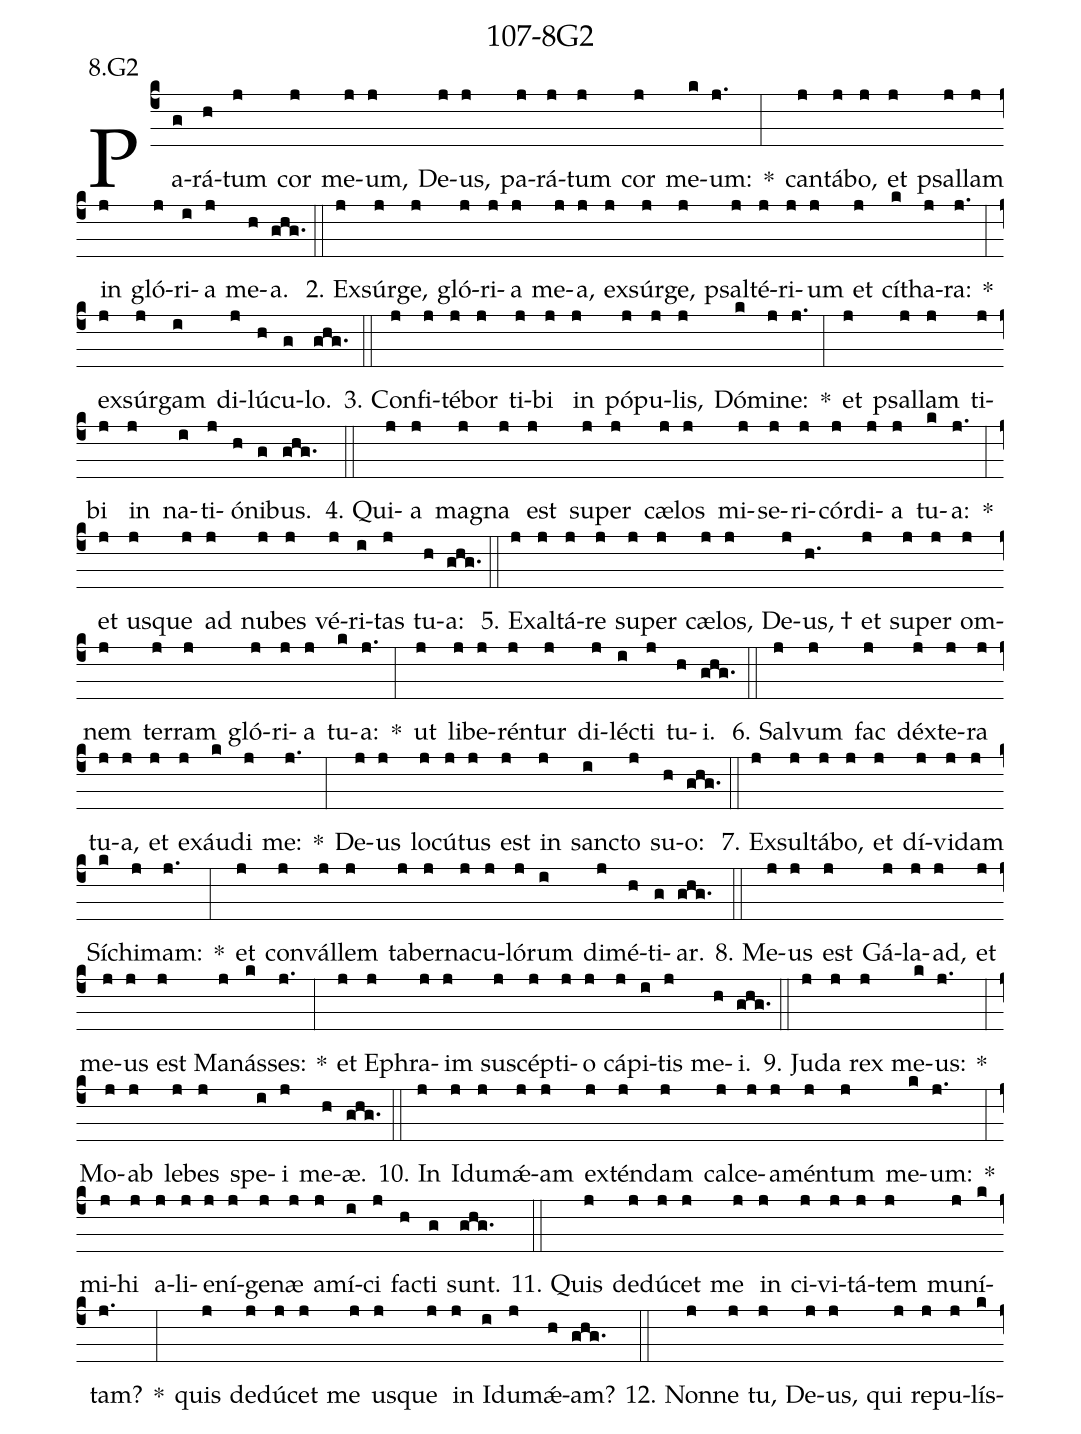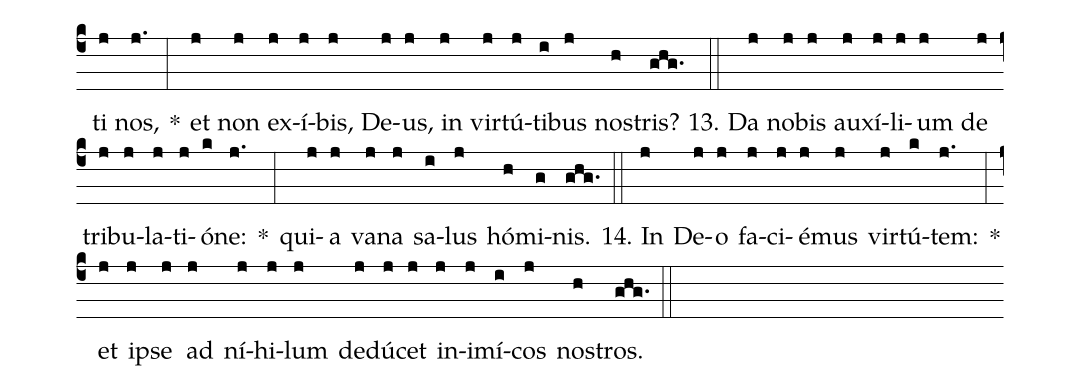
name: 107-8G2;
annotation: 8.G2;
%%
(c4)Pa(g)rá(h)tum(j) cor(j) me(j)um,(j) De(j)us,(j) pa(j)rá(j)tum(j) cor(j) me(k)um:(j.) *(:) can(j)tá(j)bo,(j) et(j) psal(j)lam(j) in(j) gló(j)ri(i)a(j) me(h)a.(ghg.) (::)
2. Ex(j)súr(j)ge,(j) gló(j)ri(j)a(j) me(j)a,(j) ex(j)súr(j)ge,(j) psal(j)té(j)ri(j)um(j) et(j) cí(k)tha(j)ra:(j.) *(:) ex(j)súr(j)gam(i) di(j)lú(h)cu(g)lo.(ghg.) (::)
3. Con(j)fi(j)té(j)bor(j) ti(j)bi(j) in(j) pó(j)pu(j)lis,(j) Dó(k)mi(j)ne:(j.) *(:) et(j) psal(j)lam(j) ti(j)bi(j) in(j) na(i)ti(j)ó(h)ni(g)bus.(ghg.) (::)
4. Qui(j)a(j) ma(j)gna(j) est(j) su(j)per(j) cæ(j)los(j) mi(j)se(j)ri(j)cór(j)di(j)a(j) tu(k)a:(j.) *(:) et(j) us(j)que(j) ad(j) nu(j)bes(j) vé(j)ri(i)tas(j) tu(h)a:(ghg.) (::)
5. Ex(j)al(j)tá(j)re(j) su(j)per(j) cæ(j)los,(j) De(j)us, †(h.) et(j) su(j)per(j) om(j)nem(j) ter(j)ram(j) gló(j)ri(j)a(j) tu(k)a:(j.) *(:) ut(j) li(j)be(j)rén(j)tur(j) di(j)léc(i)ti(j) tu(h)i.(ghg.) (::)
6. Sal(j)vum(j) fac(j) déx(j)te(j)ra(j) tu(j)a,(j) et(j) ex(j)áu(k)di(j) me:(j.) *(:) De(j)us(j) lo(j)cú(j)tus(j) est(j) in(j) sanc(i)to(j) su(h)o:(ghg.) (::)
7. Ex(j)sul(j)tá(j)bo,(j) et(j) dí(j)vi(j)dam(j) Sí(k)chi(j)mam:(j.) *(:) et(j) con(j)vál(j)lem(j) ta(j)ber(j)na(j)cu(j)ló(j)rum(i) di(j)mé(h)ti(g)ar.(ghg.) (::)
8. Me(j)us(j) est(j) Gá(j)la(j)ad,(j) et(j) me(j)us(j) est(j) Ma(j)nás(k)ses:(j.) *(:) et(j) E(j)phra(j)im(j) su(j)scép(j)ti(j)o(j) cá(j)pi(i)tis(j) me(h)i.(ghg.) (::)
9. Ju(j)da(j) rex(j) me(k)us:(j.) *(:) Mo(j)ab(j) le(j)bes(j) spe(i)i(j) me(h)æ.(ghg.) (::)
10. In(j) I(j)du(j)mǽ(j)am(j) ex(j)tén(j)dam(j) cal(j)ce(j)a(j)mén(j)tum(j) me(k)um:(j.) *(:) mi(j)hi(j) a(j)li(j)e(j)ní(j)ge(j)næ(j) a(j)mí(i)ci(j) fac(h)ti(g) sunt.(ghg.) (::)
11. Quis(j) de(j)dú(j)cet(j) me(j) in(j) ci(j)vi(j)tá(j)tem(j) mu(j)ní(k)tam?(j.) *(:) quis(j) de(j)dú(j)cet(j) me(j) us(j)que(j) in(j) I(i)du(j)mǽ(h)am?(ghg.) (::)
12. Non(j)ne(j) tu,(j) De(j)us,(j) qui(j) re(j)pu(j)lís(k)ti(j) nos,(j.) *(:) et(j) non(j) ex(j)í(j)bis,(j) De(j)us,(j) in(j) vir(j)tú(j)ti(i)bus(j) nos(h)tris?(ghg.) (::)
13. Da(j) no(j)bis(j) au(j)xí(j)li(j)um(j) de(j) tri(j)bu(j)la(j)ti(j)ó(k)ne:(j.) *(:) qui(j)a(j) va(j)na(j) sa(i)lus(j) hó(h)mi(g)nis.(ghg.) (::)
14. In(j) De(j)o(j) fa(j)ci(j)é(j)mus(j) vir(j)tú(k)tem:(j.) *(:) et(j) ip(j)se(j) ad(j) ní(j)hi(j)lum(j) de(j)dú(j)cet(j) in(j)i(j)mí(i)cos(j) nos(h)tros.(ghg.) (::)
